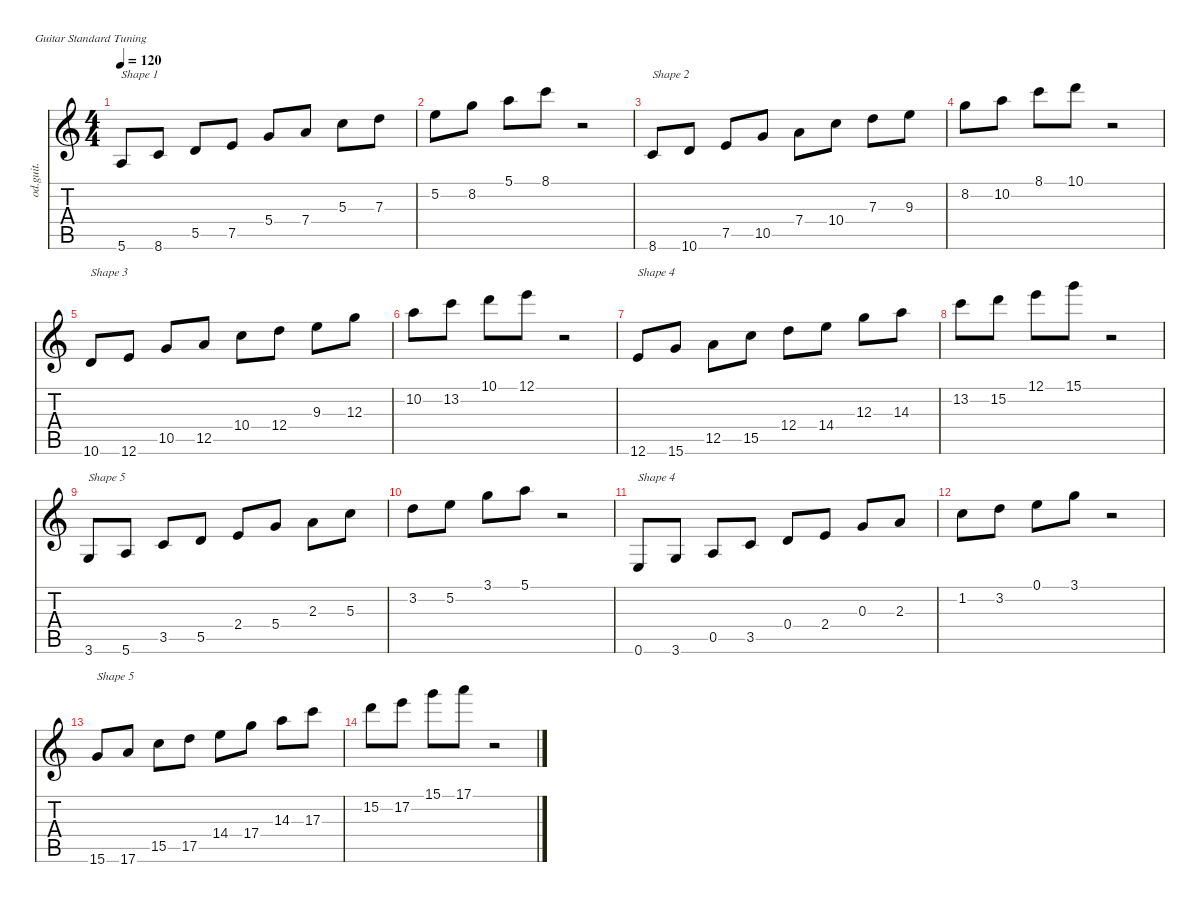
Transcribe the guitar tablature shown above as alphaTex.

\defaultSystemsLayout 4
\hideDynamics
\bracketExtendMode nobrackets
\track ("Overdriven Guitar" "od.guit.") {instrument overdrivenguitar}
\staff {score tabs}
\tuning (E4 B3 G3 D3 A2 E2)
\ts (4 4)
\tempo 120
\clef g2
\ks c
5.6.8{txt "Shape 1" dy mf instrument overdrivenguitar} 8.6.8 5.5.8 7.5.8 5.4.8 7.4.8 5.3.8 7.3.8 |
5.2.8 8.2.8 5.1.8 8.1.8 r.2 |
8.6.8{txt "Shape 2"} 10.6.8 7.5.8 10.5.8 7.4.8 10.4.8 7.3.8 9.3.8 |
8.2.8 10.2.8 8.1.8 10.1.8 r.2 |
10.6.8{txt "Shape 3"} 12.6.8 10.5.8 12.5.8 10.4.8 12.4.8 9.3.8 12.3.8 |
10.2.8 13.2.8 10.1.8 12.1.8 r.2 |
12.6.8{txt "Shape 4"} 15.6.8 12.5.8 15.5.8 12.4.8 14.4.8 12.3.8 14.3.8 |
13.2.8 15.2.8 12.1.8 15.1.8 r.2 |
3.6.8{txt "Shape 5"} 5.6.8 3.5.8 5.5.8 2.4.8 5.4.8 2.3.8 5.3.8 |
3.2.8 5.2.8 3.1.8 5.1.8 r.2 |
0.6.8{txt "Shape 4"} 3.6.8 0.5.8 3.5.8 0.4.8 2.4.8 0.3.8 2.3.8 |
1.2.8 3.2.8 0.1.8 3.1.8 r.2 |
15.6.8{txt "Shape 5"} 17.6.8 15.5.8 17.5.8 14.4.8 17.4.8 14.3.8 17.3.8 |
15.2.8{beam Down} 17.2.8{beam Down} 15.1.8{beam Down} 17.1.8{beam Down} r.2{beam Down}
